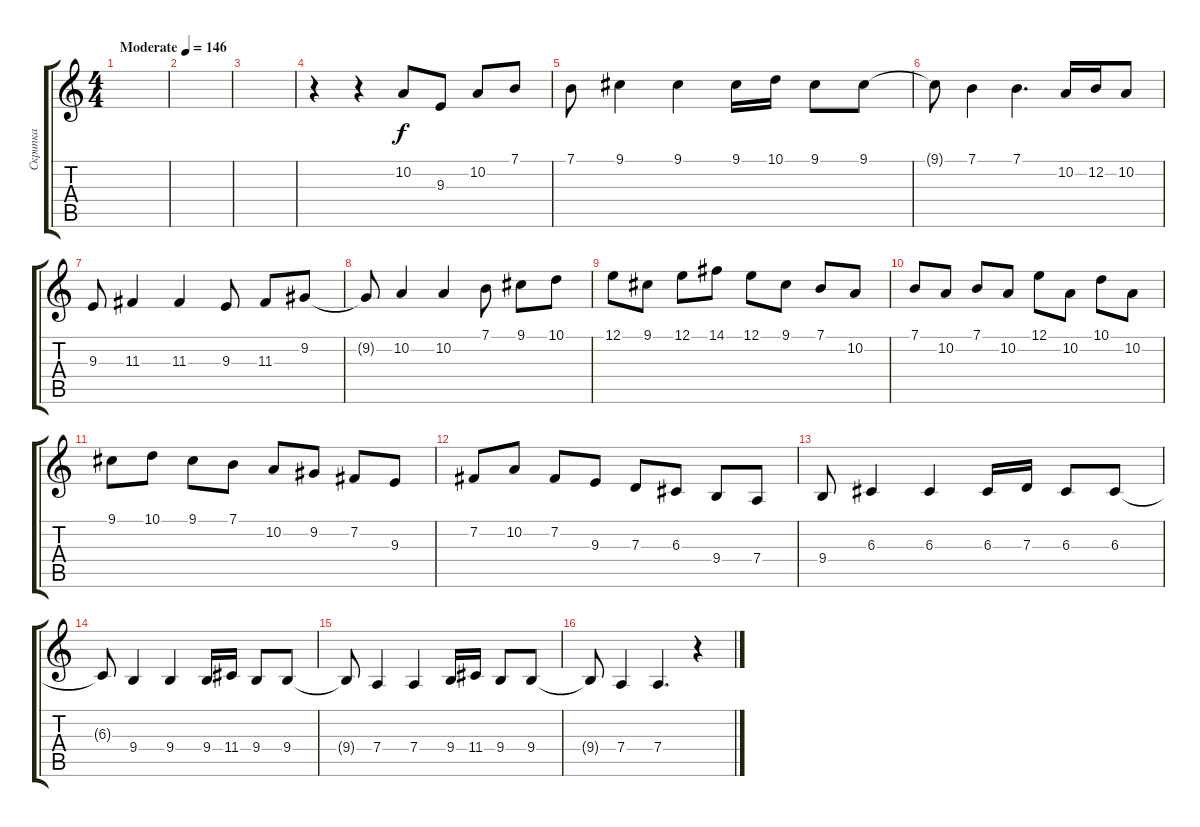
\track ("Скрипка" "Скрипка") {instrument viola}
\staff {score tabs}
\tuning (E4 B3 G3 D3 A2 E2) {hide}
\ts (4 4)
\tempo (146 "Moderate")
\clef g2
\ks c
|
|
|
r.4 r.4 10.2.8 9.3.8 10.2.8 7.1.8 |
7.1.8 9.1.4 9.1.4 9.1.16 10.1.16 9.1.8 9.1.8 |
9.1{t}.8 7.1.4 7.1.4{d} 10.2.16 12.2.16 10.2.8 |
9.3.8 11.3.4 11.3.4 9.3.8 11.3.8 9.2.8 |
9.2{t}.8 10.2.4 10.2.4 7.1.8 9.1.8 10.1.8 |
12.1.8 9.1.8 12.1.8 14.1.8 12.1.8 9.1.8 7.1.8 10.2.8 |
7.1.8 10.2.8 7.1.8 10.2.8 12.1.8 10.2.8 10.1.8 10.2.8 |
9.1.8 10.1.8 9.1.8 7.1.8 10.2.8 9.2.8 7.2.8 9.3.8 |
7.2.8 10.2.8 7.2.8 9.3.8 7.3.8 6.3.8 9.4.8 7.4.8 |
9.4.8 6.3.4 6.3.4 6.3.16 7.3.16 6.3.8 6.3.8 |
6.3{t}.8 9.4.4 9.4.4 9.4.16 11.4.16 9.4.8 9.4.8 |
9.4{t}.8 7.4.4 7.4.4 9.4.16 11.4.16 9.4.8 9.4.8 |
9.4{t}.8 7.4.4 7.4.4{d} r.4
